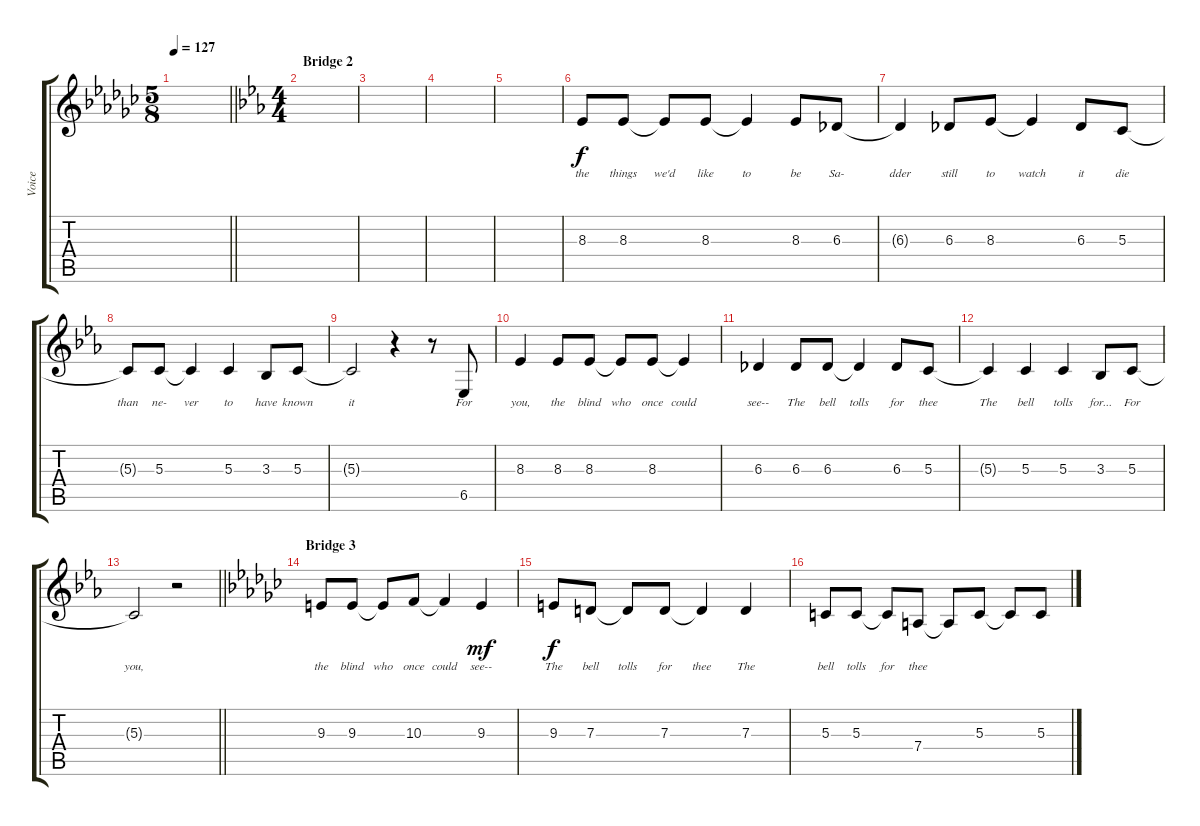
\track ("Voice" "Voice") {instrument lead6voice}
\staff {score tabs}
\tuning (E4 B3 G3 D3 A2 E2) {hide}
\ts (5 8)
\tempo 127
\clef g2
\barLineRight lightlight
\ks ebminor
|
\ts (4 4)
\section ("" "Bridge 2")
\ks eb
|
|
|
|
8.3.8{lyrics (0 "the") lyrics (1 "") lyrics (2 "") lyrics (3 "") lyrics (4 "")} 8.3.8{lyrics (0 "things") lyrics (1 "") lyrics (2 "") lyrics (3 "") lyrics (4 "")} 8.3{t}.8{lyrics (0 "we'd") lyrics (1 "") lyrics (2 "") lyrics (3 "") lyrics (4 "")} 8.3.8{lyrics (0 "like") lyrics (1 "") lyrics (2 "") lyrics (3 "") lyrics (4 "")} 8.3{t}.4{lyrics (0 "to") lyrics (1 "") lyrics (2 "") lyrics (3 "") lyrics (4 "")} 8.3.8{lyrics (0 "be") lyrics (1 "") lyrics (2 "") lyrics (3 "") lyrics (4 "")} 6.3.8{lyrics (0 "Sa-") lyrics (1 "") lyrics (2 "") lyrics (3 "") lyrics (4 "")} |
6.3{t}.4{lyrics (0 "dder") lyrics (1 "") lyrics (2 "") lyrics (3 "") lyrics (4 "")} 6.3.8{lyrics (0 "still") lyrics (1 "") lyrics (2 "") lyrics (3 "") lyrics (4 "")} 8.3.8{lyrics (0 "to") lyrics (1 "") lyrics (2 "") lyrics (3 "") lyrics (4 "")} 8.3{t}.4{lyrics (0 "watch") lyrics (1 "") lyrics (2 "") lyrics (3 "") lyrics (4 "")} 6.3.8{lyrics (0 "it") lyrics (1 "") lyrics (2 "") lyrics (3 "") lyrics (4 "")} 5.3.8{lyrics (0 "die") lyrics (1 "") lyrics (2 "") lyrics (3 "") lyrics (4 "")} |
5.3{t}.8{lyrics (0 "than") lyrics (1 "") lyrics (2 "") lyrics (3 "") lyrics (4 "")} 5.3.8{lyrics (0 "ne-") lyrics (1 "") lyrics (2 "") lyrics (3 "") lyrics (4 "")} 5.3{t}.4{lyrics (0 "ver") lyrics (1 "") lyrics (2 "") lyrics (3 "") lyrics (4 "")} 5.3.4{lyrics (0 "to") lyrics (1 "") lyrics (2 "") lyrics (3 "") lyrics (4 "")} 3.3.8{lyrics (0 "have") lyrics (1 "") lyrics (2 "") lyrics (3 "") lyrics (4 "")} 5.3.8{lyrics (0 "known") lyrics (1 "") lyrics (2 "") lyrics (3 "") lyrics (4 "")} |
5.3{t}.2{lyrics (0 "it") lyrics (1 "") lyrics (2 "") lyrics (3 "") lyrics (4 "")} r.4 r.8 6.5.8{lyrics (0 "For") lyrics (1 "") lyrics (2 "") lyrics (3 "") lyrics (4 "")} |
8.3.4{lyrics (0 "you,") lyrics (1 "") lyrics (2 "") lyrics (3 "") lyrics (4 "")} 8.3.8{lyrics (0 "the") lyrics (1 "") lyrics (2 "") lyrics (3 "") lyrics (4 "")} 8.3.8{lyrics (0 "blind") lyrics (1 "") lyrics (2 "") lyrics (3 "") lyrics (4 "")} 8.3{t}.8{lyrics (0 "who") lyrics (1 "") lyrics (2 "") lyrics (3 "") lyrics (4 "")} 8.3.8{lyrics (0 "once") lyrics (1 "") lyrics (2 "") lyrics (3 "") lyrics (4 "")} 8.3{t}.4{lyrics (0 "could") lyrics (1 "") lyrics (2 "") lyrics (3 "") lyrics (4 "")} |
6.3.4{lyrics (0 "see--") lyrics (1 "") lyrics (2 "") lyrics (3 "") lyrics (4 "")} 6.3.8{lyrics (0 "The") lyrics (1 "") lyrics (2 "") lyrics (3 "") lyrics (4 "")} 6.3.8{lyrics (0 "bell") lyrics (1 "") lyrics (2 "") lyrics (3 "") lyrics (4 "")} 6.3{t}.4{lyrics (0 "tolls") lyrics (1 "") lyrics (2 "") lyrics (3 "") lyrics (4 "")} 6.3.8{lyrics (0 "for") lyrics (1 "") lyrics (2 "") lyrics (3 "") lyrics (4 "")} 5.3.8{lyrics (0 "thee") lyrics (1 "") lyrics (2 "") lyrics (3 "") lyrics (4 "")} |
5.3{t}.4{lyrics (0 "The") lyrics (1 "") lyrics (2 "") lyrics (3 "") lyrics (4 "")} 5.3.4{lyrics (0 "bell") lyrics (1 "") lyrics (2 "") lyrics (3 "") lyrics (4 "")} 5.3.4{lyrics (0 "tolls") lyrics (1 "") lyrics (2 "") lyrics (3 "") lyrics (4 "")} 3.3.8{lyrics (0 "for...") lyrics (1 "") lyrics (2 "") lyrics (3 "") lyrics (4 "")} 5.3.8{lyrics (0 "For") lyrics (1 "") lyrics (2 "") lyrics (3 "") lyrics (4 "")} |
\barLineRight lightlight
5.3{t}.2{lyrics (0 "you,") lyrics (1 "") lyrics (2 "") lyrics (3 "") lyrics (4 "")} r.2 |
\section ("" "Bridge 3")
\ks ebminor
9.3.8{lyrics (0 "the") lyrics (1 "") lyrics (2 "") lyrics (3 "") lyrics (4 "")} 9.3.8{lyrics (0 "blind") lyrics (1 "") lyrics (2 "") lyrics (3 "") lyrics (4 "")} 9.3{t}.8{lyrics (0 "who") lyrics (1 "") lyrics (2 "") lyrics (3 "") lyrics (4 "")} 10.3.8{lyrics (0 "once") lyrics (1 "") lyrics (2 "") lyrics (3 "") lyrics (4 "")} 10.3{t}.4{lyrics (0 "could") lyrics (1 "") lyrics (2 "") lyrics (3 "") lyrics (4 "")} 9.3.4{lyrics (0 "see--") lyrics (1 "") lyrics (2 "") lyrics (3 "") lyrics (4 "") dy mf} |
9.3.8{lyrics (0 "The") lyrics (1 "") lyrics (2 "") lyrics (3 "") lyrics (4 "") dy f} 7.3.8{lyrics (0 "bell") lyrics (1 "") lyrics (2 "") lyrics (3 "") lyrics (4 "")} 7.3{t}.8{lyrics (0 "tolls") lyrics (1 "") lyrics (2 "") lyrics (3 "") lyrics (4 "")} 7.3.8{lyrics (0 "for") lyrics (1 "") lyrics (2 "") lyrics (3 "") lyrics (4 "")} 7.3{t}.4{lyrics (0 "thee") lyrics (1 "") lyrics (2 "") lyrics (3 "") lyrics (4 "")} 7.3.4{lyrics (0 "The") lyrics (1 "") lyrics (2 "") lyrics (3 "") lyrics (4 "")} |
5.3.8{lyrics (0 "bell") lyrics (1 "") lyrics (2 "") lyrics (3 "") lyrics (4 "")} 5.3.8{lyrics (0 "tolls") lyrics (1 "") lyrics (2 "") lyrics (3 "") lyrics (4 "")} 5.3{t}.8{lyrics (0 "for") lyrics (1 "") lyrics (2 "") lyrics (3 "") lyrics (4 "")} 7.4.8{lyrics (0 "thee") lyrics (1 "") lyrics (2 "") lyrics (3 "") lyrics (4 "")} 7.4{t}.8 5.3.8 5.3{t}.8 5.3.8
